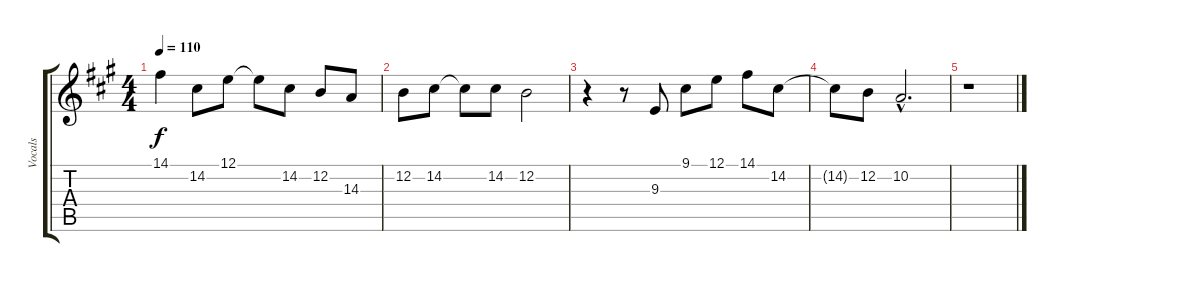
\track ("Vocals" "Vocals") {instrument clarinet}
\staff {score tabs}
\tuning (E4 B3 G3 D3 A2 E2) {hide}
\ts (4 4)
\tempo 110
\clef g2
\ks a
14.1.4{dy f} 14.2.8 12.1.8 12.1{t}.8 14.2.8 12.2.8 14.3.8 |
12.2.8 14.2.8 14.2{t}.8 14.2.8 12.2.2 |
r.4 r.8 9.3.8 9.1.8 12.1.8 14.1.8 14.2.8 |
14.2{t}.8 12.2.8 10.2{hac}.2{d} |
r.1
